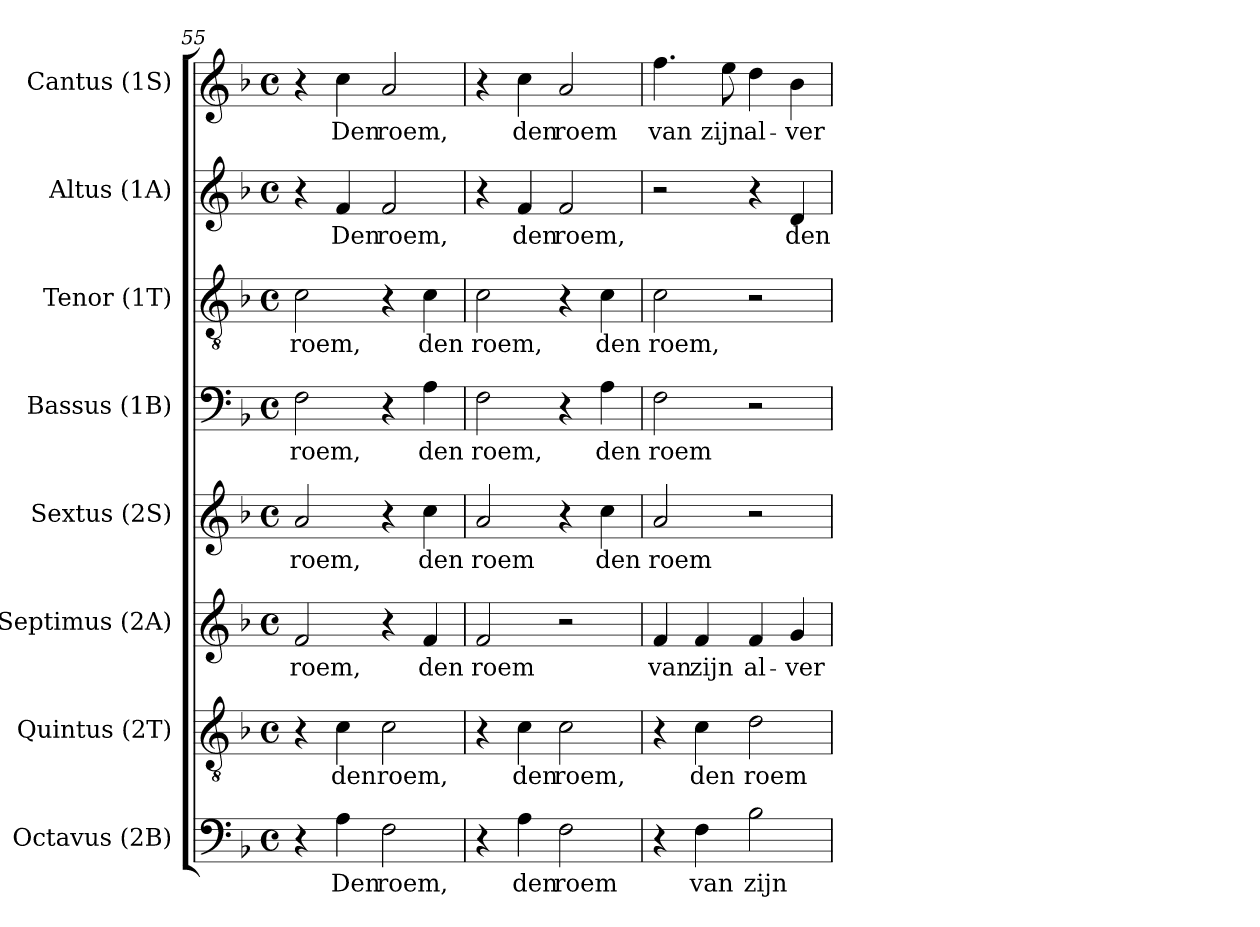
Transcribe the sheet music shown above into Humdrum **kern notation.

**kern	**text	**kern	**text	**kern	**text	**kern	**text	**kern	**text	**kern	**text	**kern	**text	**kern	**text
*part8	*part8	*part7	*part7	*part6	*part6	*part5	*part5	*part4	*part4	*part3	*part3	*part2	*part2	*part1	*part1
*staff8	*staff8	*staff7	*staff7	*staff6	*staff6	*staff5	*staff5	*staff4	*staff4	*staff3	*staff3	*staff2	*staff2	*staff1	*staff1
*I"Octavus (2B)	*	*I"Quintus (2T)	*	*I"Septimus (2A)	*	*I"Sextus (2S)	*	*I"Bassus (1B)	*	*I"Tenor (1T)	*	*I"Altus (1A)	*	*I"Cantus (1S)	*
*I'Octavus	*	*I'Quintus	*	*I'Septimus	*	*I'Sextus	*	*I'Bassus	*	*I'Tenor	*	*I'Altus	*	*I'Cantus	*
*clefF4	*	*clefGv2	*	*clefG2	*	*clefG2	*	*clefF4	*	*clefGv2	*	*clefG2	*	*clefG2	*
*k[b-]	*	*k[b-]	*	*k[b-]	*	*k[b-]	*	*k[b-]	*	*k[b-]	*	*k[b-]	*	*k[b-]	*
*F:	*	*F:	*	*F:	*	*F:	*	*F:	*	*F:	*	*F:	*	*F:	*
*M4/4	*	*M4/4	*	*M4/4	*	*M4/4	*	*M4/4	*	*M4/4	*	*M4/4	*	*M4/4	*
*met(c)	*	*met(c)	*	*met(c)	*	*met(c)	*	*met(c)	*	*met(c)	*	*met(c)	*	*met(c)	*
=55	=55	=55	=55	=55	=55	=55	=55	=55	=55	=55	=55	=55	=55	=55	=55
!	!	!	!	!	!LO:LY:b:color=#000000	!	!	!	!	!	!	!	!	!	!
!	!	!	!	!	!	!	!LO:LY:b:color=#000000	!	!	!	!	!	!	!	!
!	!	!	!	!	!	!	!	!	!LO:LY:b:color=#000000	!	!	!	!	!	!
!	!	!	!	!	!	!	!	!	!	!	!LO:LY:b:color=#000000	!	!	!	!
4r	.	4r	.	2fi/	roem,	2ai/	roem,	2Fi\	roem,	2ci\	roem,	4r	.	4r	.
!	!LO:LY:b:color=#000000	!	!	!	!	!	!	!	!	!	!	!	!	!	!
!	!	!	!LO:LY:b:color=#000000	!	!	!	!	!	!	!	!	!	!	!	!
!	!	!	!	!	!	!	!	!	!	!	!	!	!LO:LY:b:color=#000000	!	!
!	!	!	!	!	!	!	!	!	!	!	!	!	!	!	!LO:LY:b:color=#000000
4Ai\	Den	4ci\	den	.	.	.	.	.	.	.	.	4fi/	Den	4cci\	Den
!	!LO:LY:b:color=#000000	!	!	!	!	!	!	!	!	!	!	!	!	!	!
!	!	!	!LO:LY:b:color=#000000	!	!	!	!	!	!	!	!	!	!	!	!
!	!	!	!	!	!	!	!	!	!	!	!	!	!LO:LY:b:color=#000000	!	!
!	!	!	!	!	!	!	!	!	!	!	!	!	!	!	!LO:LY:b:color=#000000
2Fi\	roem,	2ci\	roem,	4r	.	4r	.	4r	.	4r	.	2fi/	roem,	2ai/	roem,
!	!	!	!	!	!LO:LY:b:color=#000000	!	!	!	!	!	!	!	!	!	!
!	!	!	!	!	!	!	!LO:LY:b:color=#000000	!	!	!	!	!	!	!	!
!	!	!	!	!	!	!	!	!	!LO:LY:b:color=#000000	!	!	!	!	!	!
!	!	!	!	!	!	!	!	!	!	!	!LO:LY:b:color=#000000	!	!	!	!
.	.	.	.	4fi/	den	4cci\	den	4Ai\	den	4ci\	den	.	.	.	.
=56	=56	=56	=56	=56	=56	=56	=56	=56	=56	=56	=56	=56	=56	=56	=56
!	!	!	!	!	!LO:LY:b:color=#000000	!	!	!	!	!	!	!	!	!	!
!	!	!	!	!	!	!	!LO:LY:b:color=#000000	!	!	!	!	!	!	!	!
!	!	!	!	!	!	!	!	!	!LO:LY:b:color=#000000	!	!	!	!	!	!
!	!	!	!	!	!	!	!	!	!	!	!LO:LY:b:color=#000000	!	!	!	!
4r	.	4r	.	2fi/	roem	2ai/	roem	2Fi\	roem,	2ci\	roem,	4r	.	4r	.
!	!LO:LY:b:color=#000000	!	!	!	!	!	!	!	!	!	!	!	!	!	!
!	!	!	!LO:LY:b:color=#000000	!	!	!	!	!	!	!	!	!	!	!	!
!	!	!	!	!	!	!	!	!	!	!	!	!	!LO:LY:b:color=#000000	!	!
!	!	!	!	!	!	!	!	!	!	!	!	!	!	!	!LO:LY:b:color=#000000
4Ai\	den	4ci\	den	.	.	.	.	.	.	.	.	4fi/	den	4cci\	den
!	!LO:LY:b:color=#000000	!	!	!	!	!	!	!	!	!	!	!	!	!	!
!	!	!	!LO:LY:b:color=#000000	!	!	!	!	!	!	!	!	!	!	!	!
!	!	!	!	!	!	!	!	!	!	!	!	!	!LO:LY:b:color=#000000	!	!
!	!	!	!	!	!	!	!	!	!	!	!	!	!	!	!LO:LY:b:color=#000000
2Fi\	roem	2ci\	roem,	2r	.	4r	.	4r	.	4r	.	2fi/	roem,	2ai/	roem
!	!	!	!	!	!	!	!LO:LY:b:color=#000000	!	!	!	!	!	!	!	!
!	!	!	!	!	!	!	!	!	!LO:LY:b:color=#000000	!	!	!	!	!	!
!	!	!	!	!	!	!	!	!	!	!	!LO:LY:b:color=#000000	!	!	!	!
.	.	.	.	.	.	4cci\	den	4Ai\	den	4ci\	den	.	.	.	.
=57	=57	=57	=57	=57	=57	=57	=57	=57	=57	=57	=57	=57	=57	=57	=57
!	!	!	!	!	!LO:LY:b:color=#000000	!	!	!	!	!	!	!	!	!	!
!	!	!	!	!	!	!	!LO:LY:b:color=#000000	!	!	!	!	!	!	!	!
!	!	!	!	!	!	!	!	!	!LO:LY:b:color=#000000	!	!	!	!	!	!
!	!	!	!	!	!	!	!	!	!	!	!LO:LY:b:color=#000000	!	!	!	!
!	!	!	!	!	!	!	!	!	!	!	!	!	!	!	!LO:LY:b:color=#000000
4r	.	4r	.	4fi/	van	2ai/	roem	2Fi\	roem	2ci\	roem,	2r	.	4.ffi\	van
!	!LO:LY:b:color=#000000	!	!	!	!	!	!	!	!	!	!	!	!	!	!
!	!	!	!LO:LY:b:color=#000000	!	!	!	!	!	!	!	!	!	!	!	!
!	!	!	!	!	!LO:LY:b:color=#000000	!	!	!	!	!	!	!	!	!	!
4Fi\	van	4ci\	den	4fi/	zijn	.	.	.	.	.	.	.	.	.	.
!	!	!	!	!	!	!	!	!	!	!	!	!	!	!	!LO:LY:b:color=#000000
.	.	.	.	.	.	.	.	.	.	.	.	.	.	8eei\	zijn
!	!LO:LY:b:color=#000000	!	!	!	!	!	!	!	!	!	!	!	!	!	!
!	!	!	!LO:LY:b:color=#000000	!	!	!	!	!	!	!	!	!	!	!	!
!	!	!	!	!	!LO:LY:b:color=#000000	!	!	!	!	!	!	!	!	!	!
!	!	!	!	!	!	!	!	!	!	!	!	!	!	!	!LO:LY:b:color=#000000
2B-i\	zijn	2di\	roem	4fi/	al-	2r	.	2r	.	2r	.	4r	.	4ddi\	al-
!	!	!	!	!	!LO:LY:b:color=#000000	!	!	!	!	!	!	!	!	!	!
!	!	!	!	!	!	!	!	!	!	!	!	!	!LO:LY:b:color=#000000	!	!
!	!	!	!	!	!	!	!	!	!	!	!	!	!	!	!LO:LY:b:color=#000000
.	.	.	.	4gi/	-ver-	.	.	.	.	.	.	4di/	den	4b-i\	-ver-
=	=	=	=	=	=	=	=	=	=	=	=	=	=	=	=
*-	*-	*-	*-	*-	*-	*-	*-	*-	*-	*-	*-	*-	*-	*-	*-
